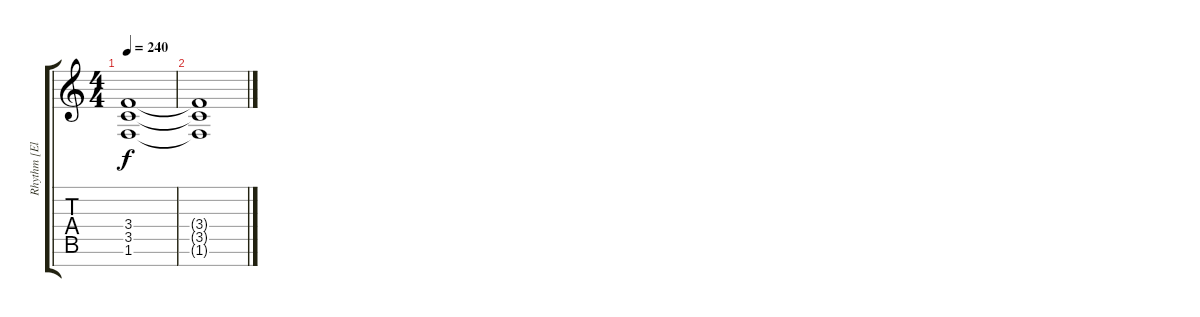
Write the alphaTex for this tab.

\track ("Rhythm [Ellis]" "Rhythm [El") {instrument distortionguitar}
\staff {score tabs}
\tuning (E4 B3 G3 D3 A2 E2 B1) {hide}
\ts (4 4)
\tempo 240
\clef g2
\ks aminor
(3.4{t} 3.5{t} 1.6{t}).1{dy f} |
(3.4{t} 3.5{t} 1.6{t}).1
